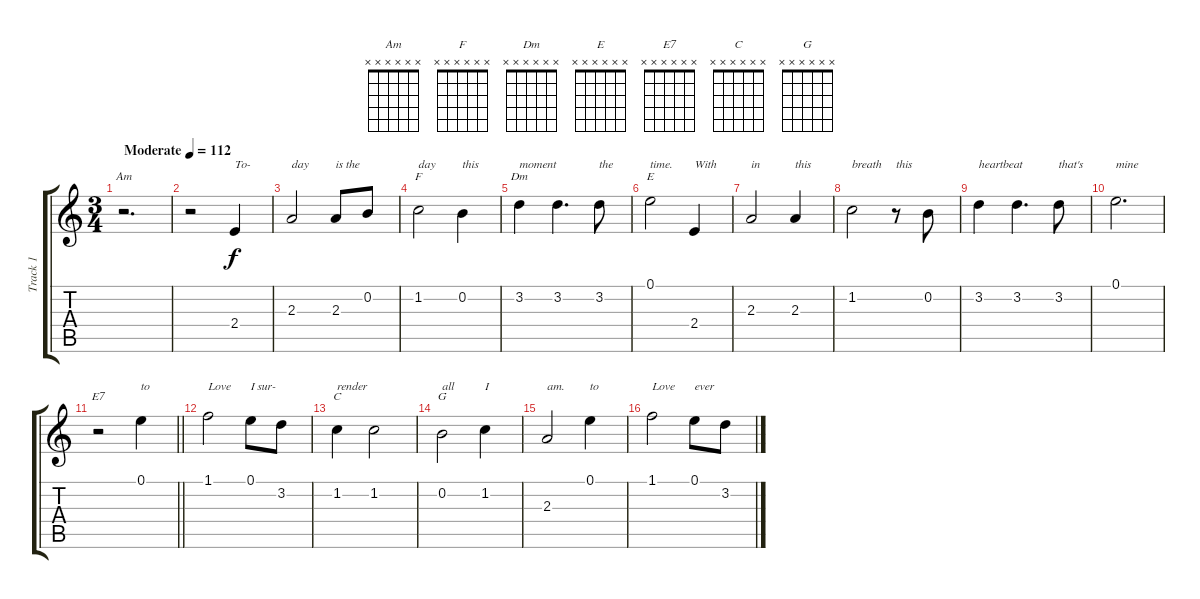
\track ("Track 1" "Track 1") {instrument acousticguitarsteel}
\staff {score tabs}
\tuning (E4 B3 G3 D3 A2 E2) {hide}
\chord ("Am" x x x x x x)
\chord ("F" x x x x x x)
\chord ("Dm" x x x x x x)
\chord ("E" x x x x x x)
\chord ("E7" x x x x x x)
\chord ("C" x x x x x x)
\chord ("G" x x x x x x)
\ts (3 4)
\tempo (112 "Moderate")
\clef g2
\ks c
r.2{d ch "Am" dy f instrument acousticguitarsteel} |
r.2 2.4.4{txt "To-"} |
2.3.2{txt "day"} 2.3.8{txt "is the"} 0.2.8 |
1.2.2{ch "F" txt "day"} 0.2.4{txt "this"} |
3.2.4{ch "Dm" txt "moment"} 3.2.4{d} 3.2.8{txt "the"} |
0.1.2{ch "E" txt "time."} 2.4.4{txt "With"} |
2.3.2{txt "in"} 2.3.4{txt "this"} |
1.2.2{txt "breath"} r.8{txt "this"} 0.2.8 |
3.2.4{txt "heartbeat"} 3.2.4{d} 3.2.8{txt "that's"} |
0.1.2{d txt "mine"} |
\barLineRight lightlight
r.2{ch "E7"} 0.1.4{txt "to"} |
1.1.2{txt "Love"} 0.1.8{txt "I sur-"} 3.2.8 |
1.2.4{ch "C" txt "render"} 1.2.2 |
0.2.2{ch "G" txt "all"} 1.2.4{txt "I"} |
2.3.2{txt "am."} 0.1.4{txt "to"} |
1.1.2{txt "Love"} 0.1.8{txt "ever"} 3.2.8
